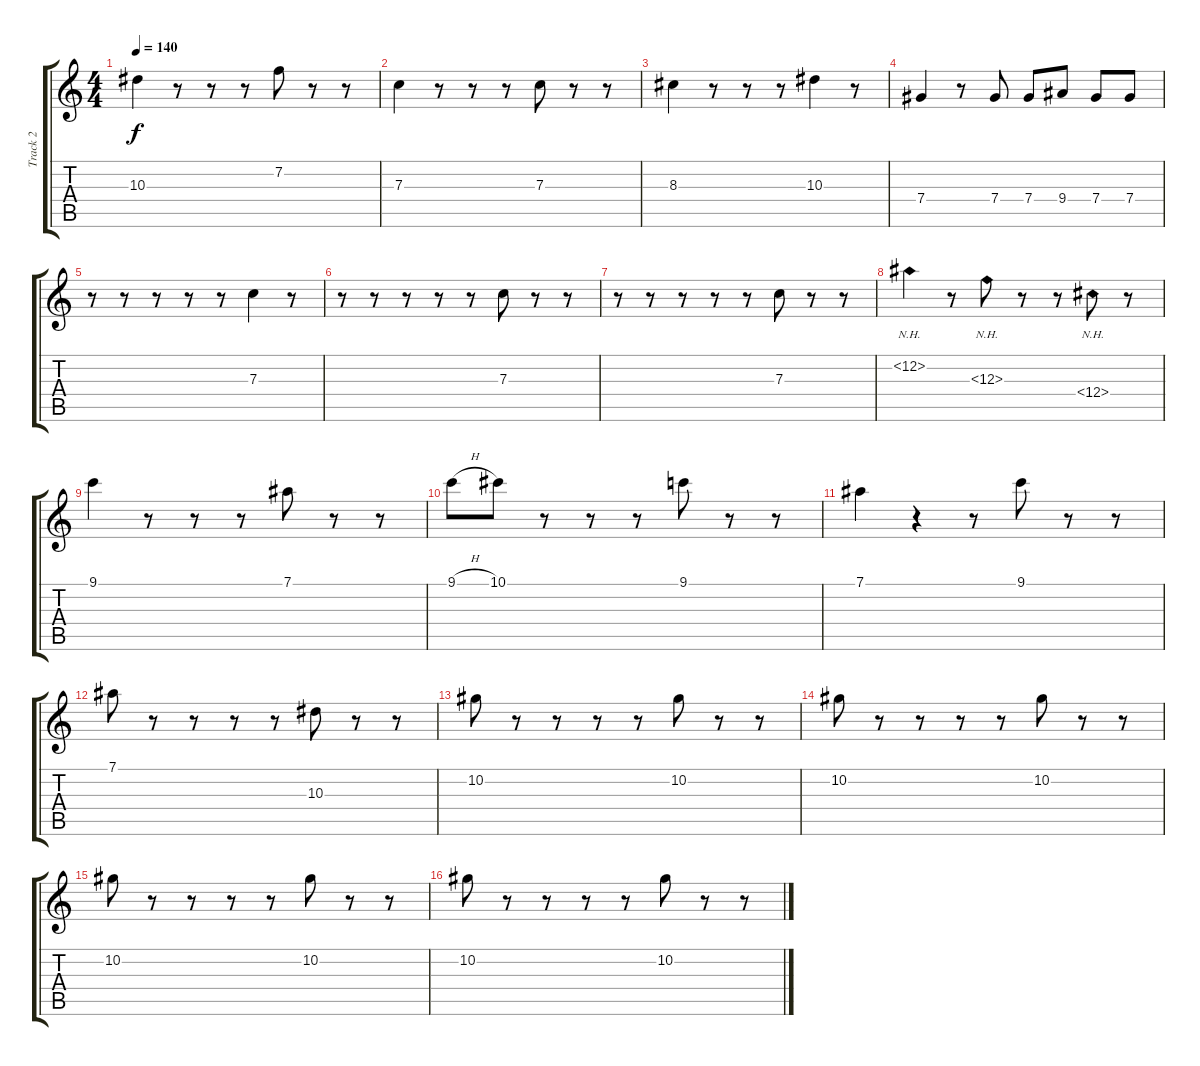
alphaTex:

\track ("Track 2" "Track 2") {instrument acousticguitarsteel}
\staff {score tabs}
\tuning (Eb4 Bb3 F3 Db3 Ab2 Db2) {hide}
\ts (4 4)
\tempo 140
\clef g2
\ks c
10.3.4{dy f} r.8 r.8 r.8 7.2.8 r.8 r.8 |
7.3.4 r.8 r.8 r.8 7.3.8 r.8 r.8 |
8.3.4 r.8 r.8 r.8 10.3.4 r.8 |
7.4.4 r.8 7.4.8 7.4.8 9.4.8 7.4.8 7.4.8 |
r.8 r.8 r.8 r.8 r.8 7.3.4 r.8 |
r.8 r.8 r.8 r.8 r.8 7.3.8 r.8 r.8 |
r.8 r.8 r.8 r.8 r.8 7.3.8 r.8 r.8 |
13.2{nh}.4 r.8 13.3{nh}.8 r.8 r.8 13.4{nh}.8 r.8 |
9.1.4 r.8 r.8 r.8 7.1.8 r.8 r.8 |
9.1{h}.8 10.1.8 r.8 r.8 r.8 9.1.8 r.8 r.8 |
7.1.4 r.4 r.8 9.1.8 r.8 r.8 |
7.1.8 r.8 r.8 r.8 r.8 10.3.8 r.8 r.8 |
10.2.8 r.8 r.8 r.8 r.8 10.2.8 r.8 r.8 |
10.2.8 r.8 r.8 r.8 r.8 10.2.8 r.8 r.8 |
10.2.8 r.8 r.8 r.8 r.8 10.2.8 r.8 r.8 |
10.2.8 r.8 r.8 r.8 r.8 10.2.8 r.8 r.8
